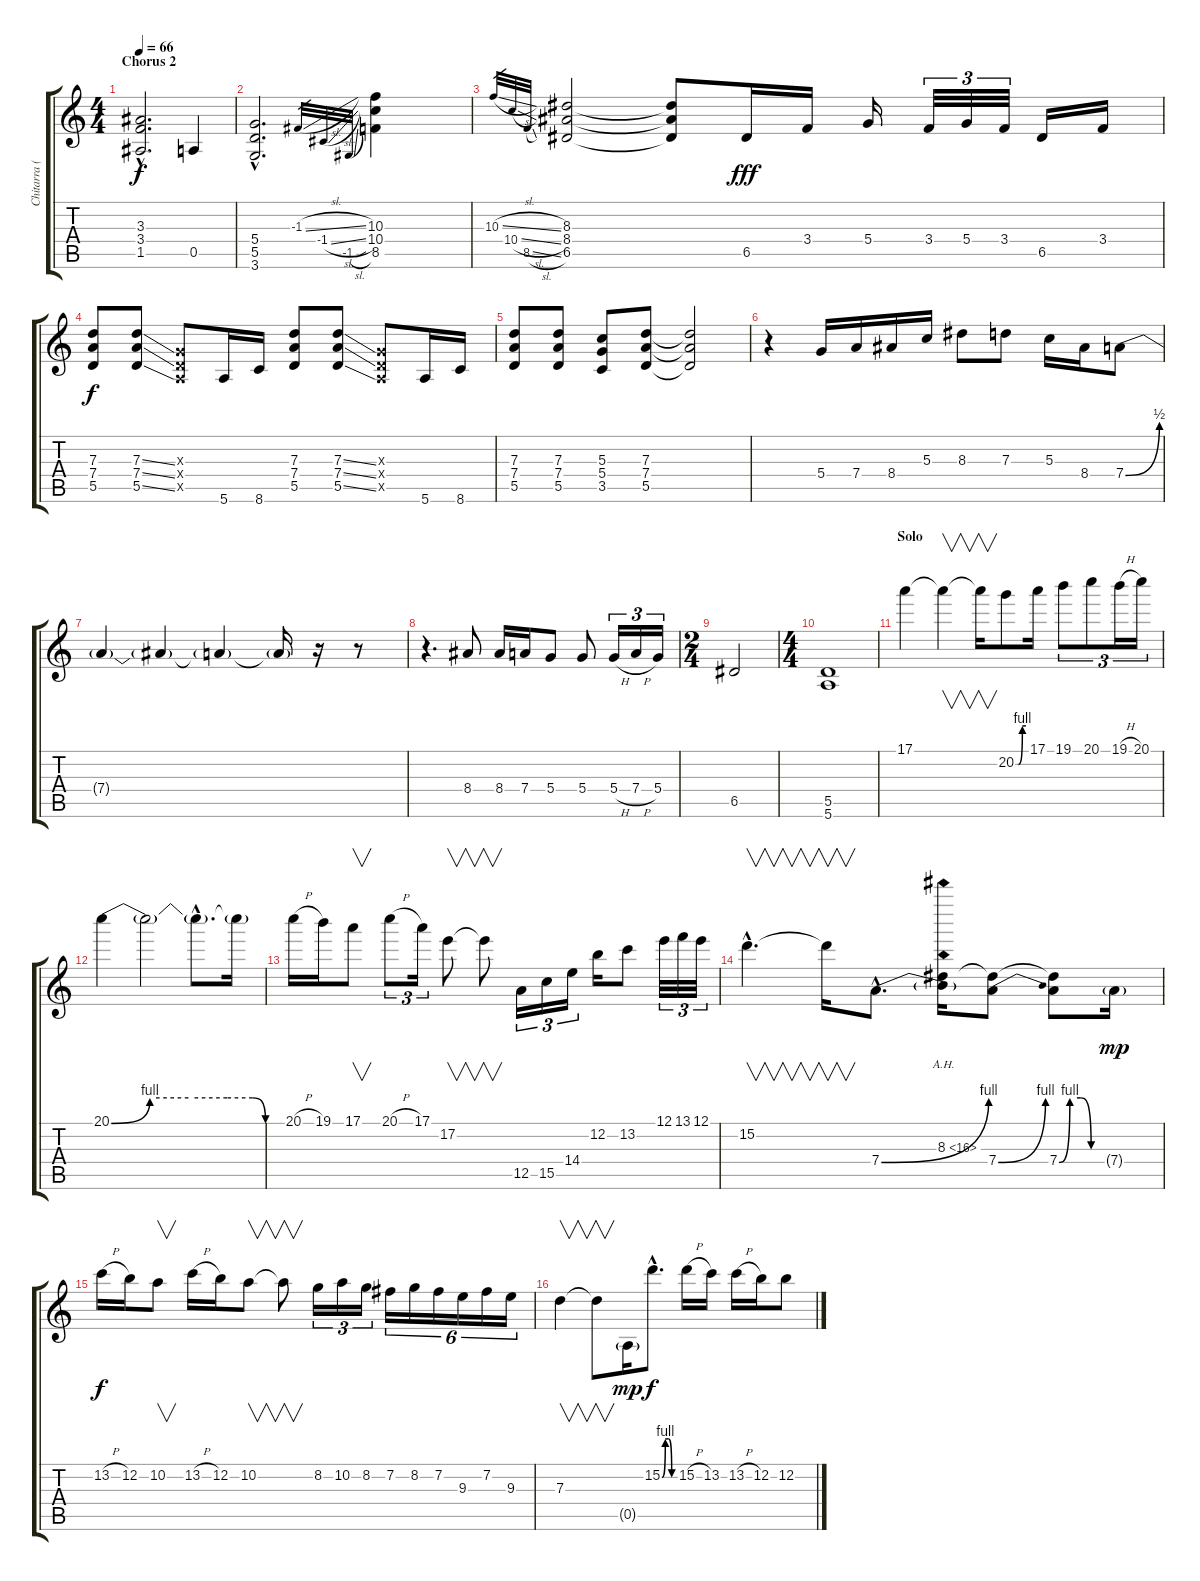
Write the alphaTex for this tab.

\track ("Chitarra (Lead)" "Chitarra (") {instrument distortionguitar}
\staff {score tabs}
\tuning (E4 B3 G3 D3 A2 E2) {hide}
\ts (4 4)
\section ("" "Chorus 2")
\tempo 66
\clef g2
\ks c
(3.3{hac} 3.4{hac} 1.5{hac}).2{d dy f} 0.5.4 |
(5.4{hac} 5.5{hac} 3.6{hac}).2{d} -1.3{sl}.32{gr} -1.4{sl}.32{gr} -1.5{sl}.32{gr} (10.3 10.4 8.5).4 |
10.3{sl}.32{gr} 10.4{sl}.32{gr} 8.5{sl}.32{gr} (8.3 8.4 6.5).2 (8.3{t} 8.4{t} 6.5{t}).8 6.5.16{dy fff} 3.4.16 5.4.16 3.4.32{tu (3 2)} 5.4.32{tu (3 2)} 3.4.32{tu (3 2)} 6.5.16 3.4.16 |
(7.3 7.4 5.5).8{dy f} (7.3{ss} 7.4{ss} 5.5{ss}).8 (0.3{x} 0.4{x} 0.5{x}).8 5.6.16 8.6.16 (7.3 7.4 5.5).8 (7.3{ss} 7.4{ss} 5.5{ss}).8 (0.3{x} 0.4{x} 0.5{x}).8 5.6.16 8.6.16 |
(7.3 7.4 5.5).8 (7.3 7.4 5.5).8 (5.3 5.4 3.5).8 (7.3 7.4 5.5).8 (7.3{t} 7.4{t} 5.5{t}).2 |
r.4 5.4.16 7.4.16 8.4.16 5.3.16 8.3.8 7.3.8 5.3.16 8.4.16 7.4{be (bend 0 0 60 2)}.8 |
7.4{t}.4 7.4{t}.4 7.4{t}.4 7.4{t}.16 r.16 r.8 |
r.4{d} 8.4.8 8.4.16 7.4.16 5.4.8 5.4.8 5.4{h}.16{tu (3 2)} 7.4{h}.16{tu (3 2)} 5.4.16{tu (3 2)} |
\ts (2 4)
6.5.2 |
\ts (4 4)
(5.5 5.6).1 |
\section ("" "Solo")
17.1.4 17.1{t}.4{v} 17.1{t}.16{v} 20.2{be (custom 0 0 16 0 39 4 60 4)}.8 17.1.16 19.1.8{tu (3 2)} 20.1.8{tu (3 2)} 19.1{h}.16{tu (3 2)} 20.1.16{tu (3 2)} |
20.1{be (custom 0 0 15 4 30 4 45 4 55 4 60 0)}.4 20.1{t}.2 20.1{hac t}.8{d} 20.1{t}.16 |
20.1{h}.16 19.1.16 17.1.8{v} 20.1{h}.8{tu (3 2)} 17.1.16{tu (3 2)} 17.2.8{v} 17.2{t}.8{v} 12.5.16{tu (3 2)} 15.5.16{tu (3 2)} 14.4.16{tu (3 2)} 12.2.16 13.2.8 12.1.32{tu (3 2)} 13.1.32{tu (3 2)} 12.1.32{tu (3 2)} |
15.2{hac}.4{v d} 15.2{t}.16{v} 7.4{be (bend 0 0 60 4) hac}.8{d} (8.3{ah 8} 7.4{ah 12 t}).16 (8.3{t} 7.4{be (bend 0 0 60 4)}).8 (8.3{t} 7.4{be (custom 0 0 15 4 30 4 45 0 60 0)}).8 7.4{g}.16{dy mp} |
13.2{h}.16{dy f} 12.2.16 10.2.8{v} 13.2{h}.16 12.2.16 10.2.8{v} 10.2{t}.8{v} 8.2.16{tu (3 2)} 10.2.16{tu (3 2)} 8.2.16{tu (3 2)} 7.2.16{tu (6 4)} 8.2.16{tu (6 4)} 7.2.16{tu (6 4)} 9.3.16{tu (6 4)} 7.2.16{tu (6 4)} 9.3.16{tu (6 4)} |
7.3.4{v} 7.3{t}.8{v} 0.5{g}.16{dy mp} 15.2{be (custom 0 0 15 4 30 4 45 0 60 0) hac}.8{d dy f} 15.2{h}.16 13.2.16 13.2{h}.16 12.2.16 12.2.8
